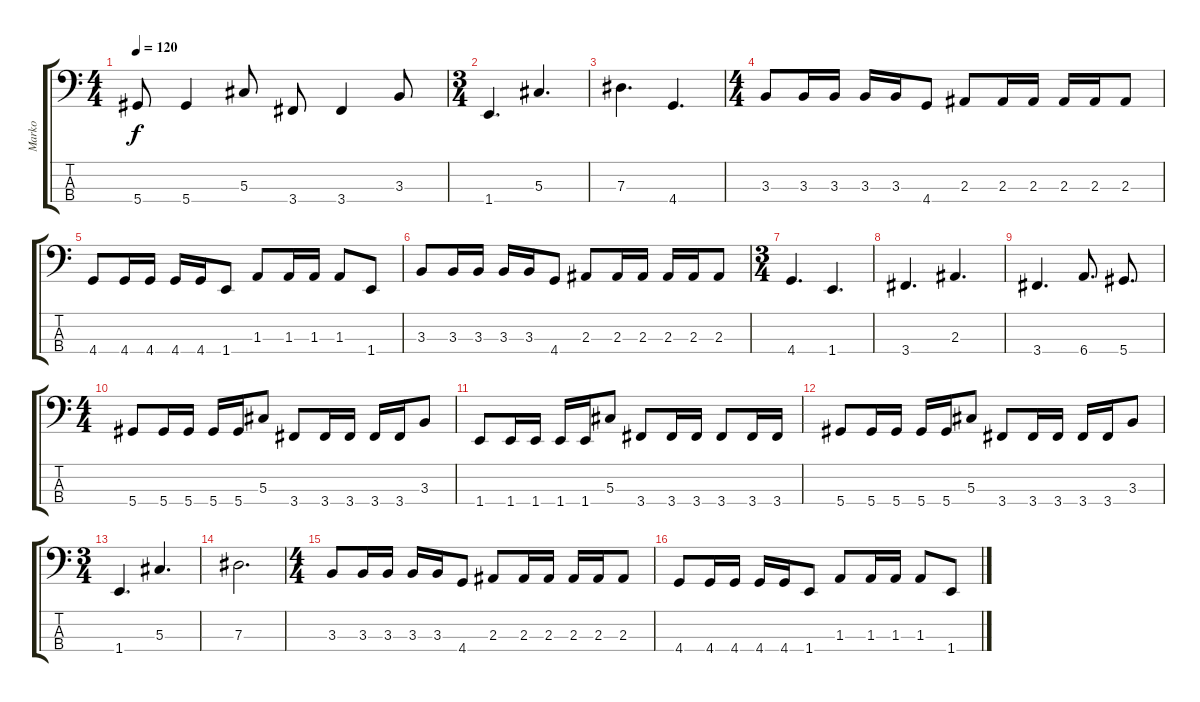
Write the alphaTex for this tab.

\track ("Marko" "Marko") {instrument electricbasspick}
\staff {score tabs}
\tuning (Gb2 Db2 Ab1 Eb1) {hide}
\ts (4 4)
\tempo 120
\clef f4
\ks c
5.4.8{dy f} 5.4.4 5.3.8 3.4.8 3.4.4 3.3.8 |
\ts (3 4)
1.4.4{d} 5.3.4{d} |
7.3.4{d} 4.4.4{d} |
\ts (4 4)
3.3.8 3.3.16 3.3.16 3.3.16 3.3.16 4.4.8 2.3.8 2.3.16 2.3.16 2.3.16 2.3.16 2.3.8 |
4.4.8 4.4.16 4.4.16 4.4.16 4.4.16 1.4.8 1.3.8 1.3.16 1.3.16 1.3.8 1.4.8 |
3.3.8 3.3.16 3.3.16 3.3.16 3.3.16 4.4.8 2.3.8 2.3.16 2.3.16 2.3.16 2.3.16 2.3.8 |
\ts (3 4)
4.4.4{d} 1.4.4{d} |
3.4.4{d} 2.3.4{d} |
3.4.4{d} 6.4.8{d} 5.4.8{d} |
\ts (4 4)
5.4.8 5.4.16 5.4.16 5.4.16 5.4.16 5.3.8 3.4.8 3.4.16 3.4.16 3.4.16 3.4.16 3.3.8 |
1.4.8 1.4.16 1.4.16 1.4.16 1.4.16 5.3.8 3.4.8 3.4.16 3.4.16 3.4.8 3.4.16 3.4.16 |
5.4.8 5.4.16 5.4.16 5.4.16 5.4.16 5.3.8 3.4.8 3.4.16 3.4.16 3.4.16 3.4.16 3.3.8 |
\ts (3 4)
1.4.4{d} 5.3.4{d} |
7.3.2{d} |
\ts (4 4)
3.3.8 3.3.16 3.3.16 3.3.16 3.3.16 4.4.8 2.3.8 2.3.16 2.3.16 2.3.16 2.3.16 2.3.8 |
4.4.8 4.4.16 4.4.16 4.4.16 4.4.16 1.4.8 1.3.8 1.3.16 1.3.16 1.3.8 1.4.8
